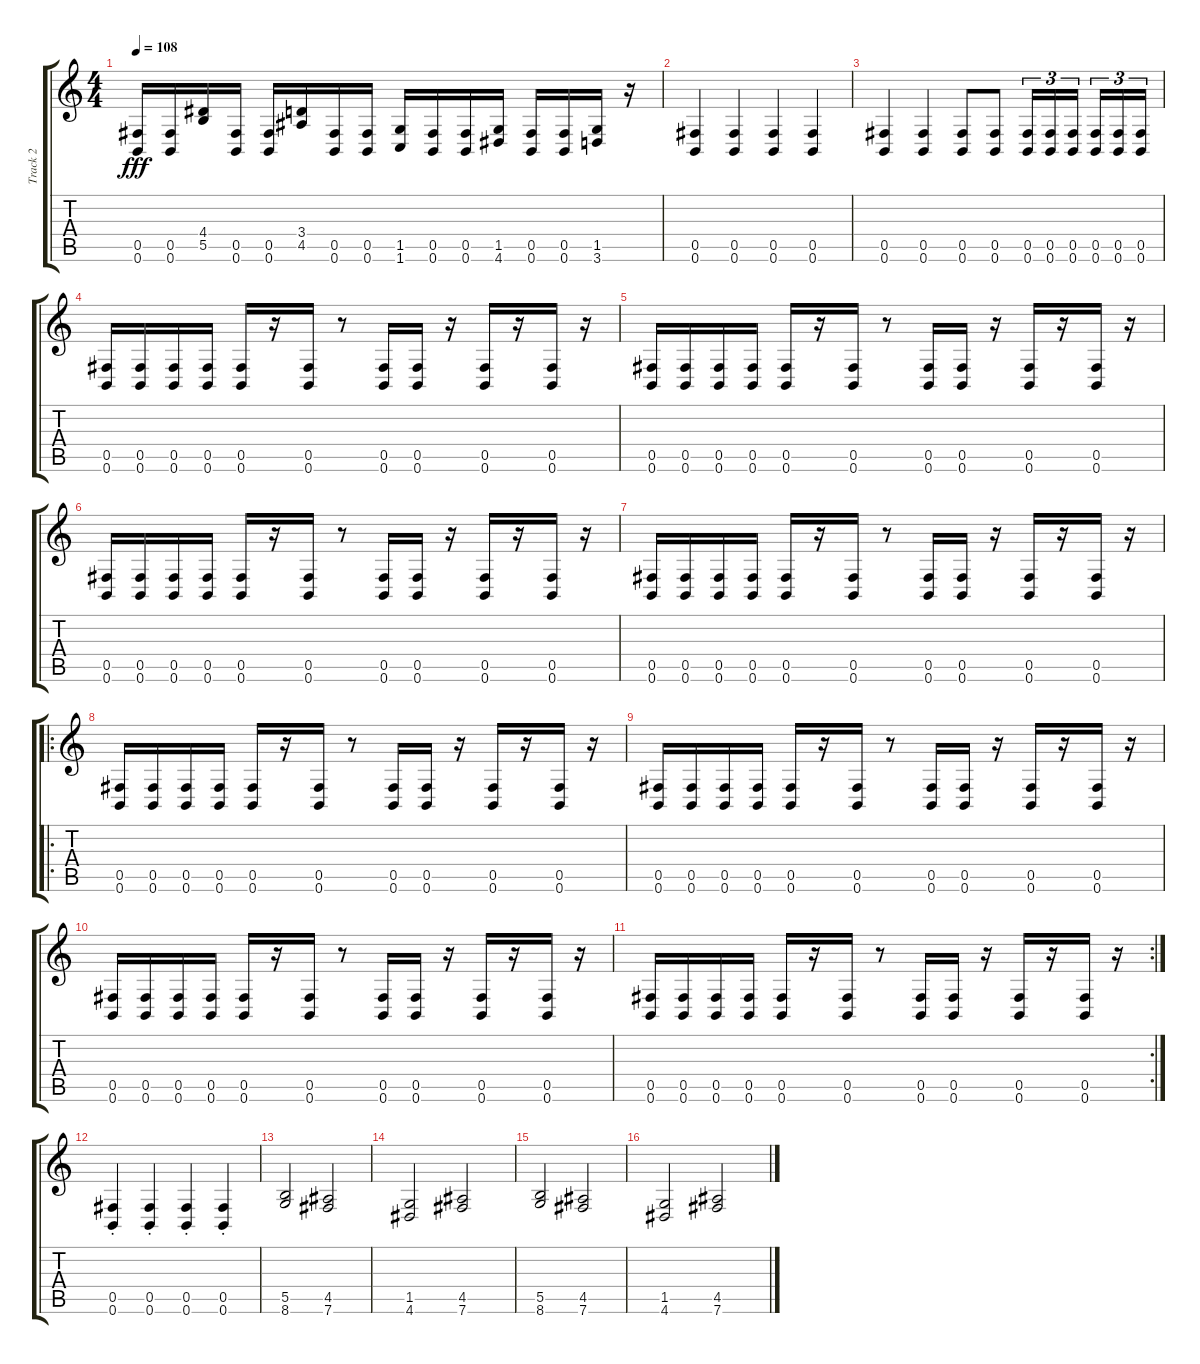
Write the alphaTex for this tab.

\track ("Track 2" "Track 2") {instrument distortionguitar}
\staff {score tabs}
\tuning (Db4 Ab3 E3 B2 Gb2 B1) {hide}
\ts (4 4)
\tempo 108
\clef g2
\ks c
(0.5 0.6).16{dy fff} (0.5 0.6).16 (4.4 5.5).16 (0.5 0.6).16 (0.5 0.6).16 (3.4 4.5).16 (0.5 0.6).16 (0.5 0.6).16 (1.5 1.6).16 (0.5 0.6).16 (0.5 0.6).16 (1.5 4.6).16 (0.5 0.6).16 (0.5 0.6).16 (1.5 3.6).16 r.16 |
(0.5 0.6).4 (0.5 0.6).4 (0.5 0.6).4 (0.5 0.6).4 |
(0.5 0.6).4 (0.5 0.6).4 (0.5 0.6).8 (0.5 0.6).8 (0.5 0.6).16{tu (3 2)} (0.5 0.6).16{tu (3 2)} (0.5 0.6).16{tu (3 2) beam splitsecondary} (0.5 0.6).16{tu (3 2)} (0.5 0.6).16{tu (3 2)} (0.5 0.6).16{tu (3 2)} |
(0.5 0.6).16 (0.5 0.6).16 (0.5 0.6).16 (0.5 0.6).16 (0.5 0.6).16 r.16 (0.5 0.6).16 r.8 (0.5 0.6).16 (0.5 0.6).16 r.16 (0.5 0.6).16 r.16 (0.5 0.6).16 r.16 |
(0.5 0.6).16 (0.5 0.6).16 (0.5 0.6).16 (0.5 0.6).16 (0.5 0.6).16 r.16 (0.5 0.6).16 r.8 (0.5 0.6).16 (0.5 0.6).16 r.16 (0.5 0.6).16 r.16 (0.5 0.6).16 r.16 |
(0.5 0.6).16 (0.5 0.6).16 (0.5 0.6).16 (0.5 0.6).16 (0.5 0.6).16 r.16 (0.5 0.6).16 r.8 (0.5 0.6).16 (0.5 0.6).16 r.16 (0.5 0.6).16 r.16 (0.5 0.6).16 r.16 |
(0.5 0.6).16 (0.5 0.6).16 (0.5 0.6).16 (0.5 0.6).16 (0.5 0.6).16 r.16 (0.5 0.6).16 r.8 (0.5 0.6).16 (0.5 0.6).16 r.16 (0.5 0.6).16 r.16 (0.5 0.6).16 r.16 |
\ro
(0.5 0.6).16 (0.5 0.6).16 (0.5 0.6).16 (0.5 0.6).16 (0.5 0.6).16 r.16 (0.5 0.6).16 r.8 (0.5 0.6).16 (0.5 0.6).16 r.16 (0.5 0.6).16 r.16 (0.5 0.6).16 r.16 |
(0.5 0.6).16 (0.5 0.6).16 (0.5 0.6).16 (0.5 0.6).16 (0.5 0.6).16 r.16 (0.5 0.6).16 r.8 (0.5 0.6).16 (0.5 0.6).16 r.16 (0.5 0.6).16 r.16 (0.5 0.6).16 r.16 |
(0.5 0.6).16 (0.5 0.6).16 (0.5 0.6).16 (0.5 0.6).16 (0.5 0.6).16 r.16 (0.5 0.6).16 r.8 (0.5 0.6).16 (0.5 0.6).16 r.16 (0.5 0.6).16 r.16 (0.5 0.6).16 r.16 |
\rc 2
(0.5 0.6).16 (0.5 0.6).16 (0.5 0.6).16 (0.5 0.6).16 (0.5 0.6).16 r.16 (0.5 0.6).16 r.8 (0.5 0.6).16 (0.5 0.6).16 r.16 (0.5 0.6).16 r.16 (0.5 0.6).16 r.16 |
(0.5{st} 0.6{st}).4 (0.5{st} 0.6{st}).4 (0.5{st} 0.6{st}).4 (0.5{st} 0.6{st}).4 |
(5.5 8.6).2 (4.5 7.6).2 |
(1.5 4.6).2 (4.5 7.6).2 |
(5.5 8.6).2 (4.5 7.6).2 |
(1.5 4.6).2 (4.5 7.6).2
